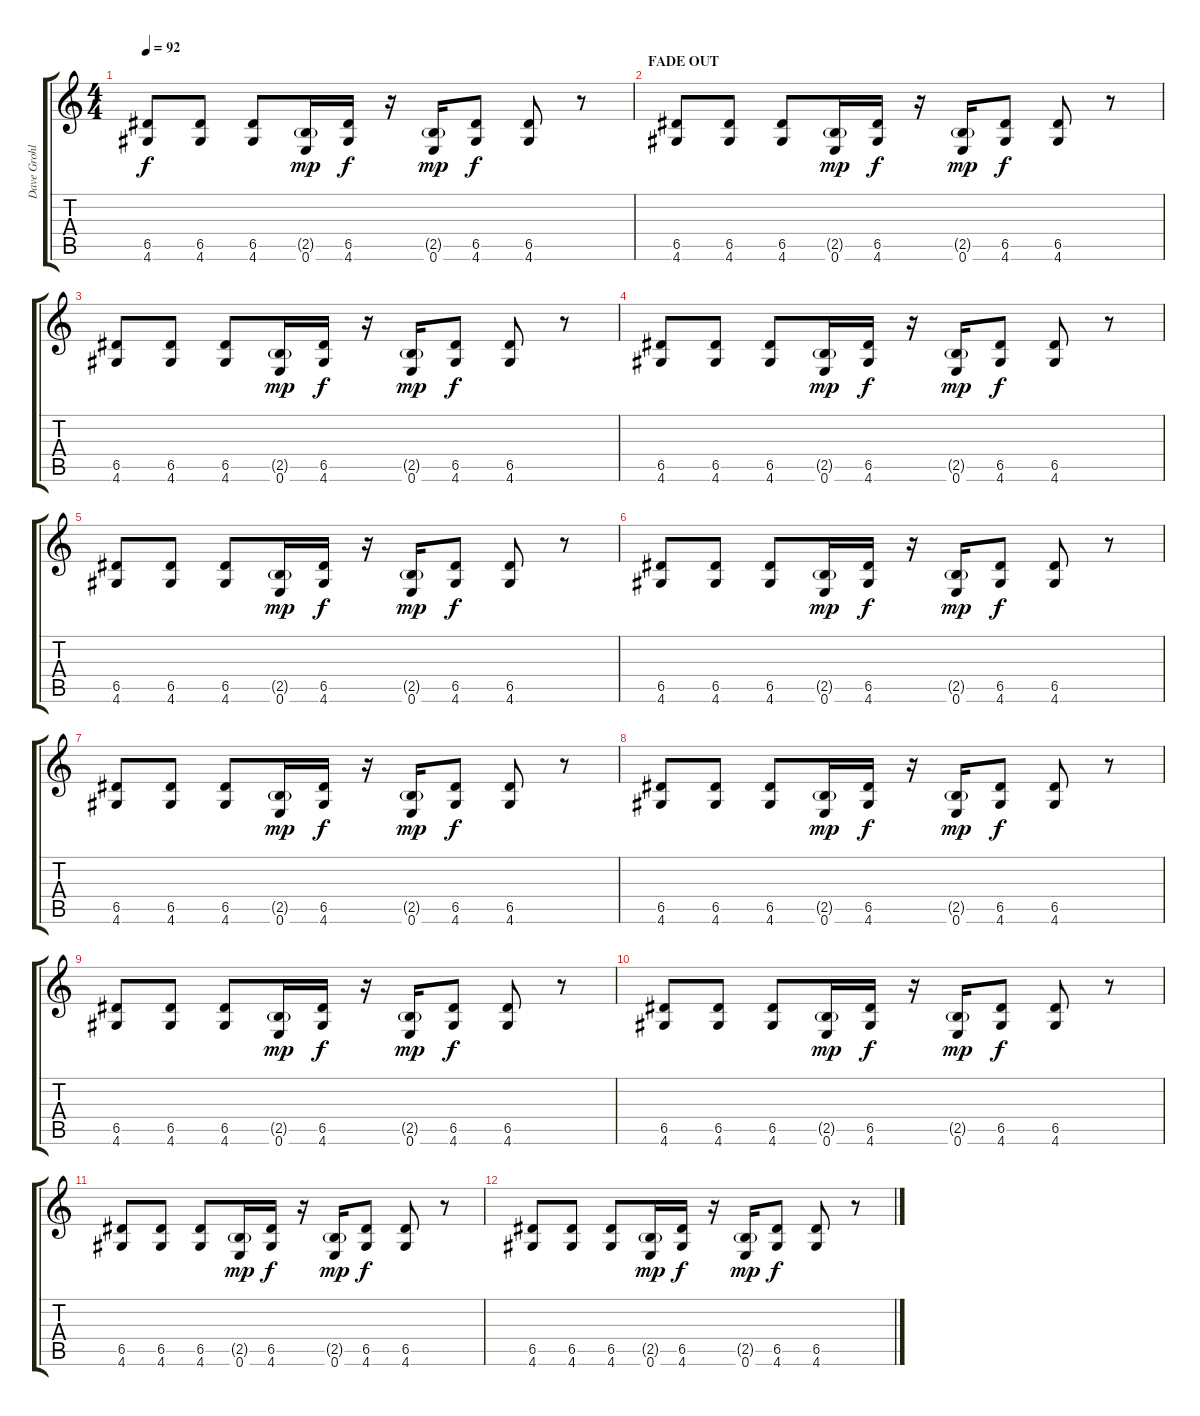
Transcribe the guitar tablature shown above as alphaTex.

\track ("Dave Grohl (Guitar)" "Dave Grohl") {instrument overdrivenguitar}
\staff {score tabs}
\tuning (E4 B3 G3 D3 A2 E2) {hide}
\ts (4 4)
\tempo 92
\clef g2
\ks c
(6.5 4.6).8{dy f} (6.5 4.6).8 (6.5 4.6).8 (2.5{g} 0.6).16{dy mp} (6.5 4.6).16{dy f} r.16 (2.5{g} 0.6).16{dy mp} (6.5 4.6).8{dy f} (6.5 4.6).8 r.8 |
\section ("" "FADE OUT")
(6.5 4.6).8 (6.5 4.6).8 (6.5 4.6).8 (2.5{g} 0.6).16{dy mp} (6.5 4.6).16{dy f} r.16 (2.5{g} 0.6).16{dy mp} (6.5 4.6).8{dy f} (6.5 4.6).8 r.8 |
(6.5 4.6).8 (6.5 4.6).8 (6.5 4.6).8 (2.5{g} 0.6).16{dy mp} (6.5 4.6).16{dy f} r.16 (2.5{g} 0.6).16{dy mp} (6.5 4.6).8{dy f} (6.5 4.6).8 r.8 |
(6.5 4.6).8 (6.5 4.6).8 (6.5 4.6).8 (2.5{g} 0.6).16{dy mp} (6.5 4.6).16{dy f} r.16 (2.5{g} 0.6).16{dy mp} (6.5 4.6).8{dy f} (6.5 4.6).8 r.8 |
(6.5 4.6).8 (6.5 4.6).8 (6.5 4.6).8 (2.5{g} 0.6).16{dy mp} (6.5 4.6).16{dy f} r.16 (2.5{g} 0.6).16{dy mp} (6.5 4.6).8{dy f} (6.5 4.6).8 r.8 |
(6.5 4.6).8 (6.5 4.6).8 (6.5 4.6).8 (2.5{g} 0.6).16{dy mp} (6.5 4.6).16{dy f} r.16 (2.5{g} 0.6).16{dy mp} (6.5 4.6).8{dy f} (6.5 4.6).8 r.8 |
(6.5 4.6).8 (6.5 4.6).8 (6.5 4.6).8 (2.5{g} 0.6).16{dy mp} (6.5 4.6).16{dy f} r.16 (2.5{g} 0.6).16{dy mp} (6.5 4.6).8{dy f} (6.5 4.6).8 r.8 |
(6.5 4.6).8 (6.5 4.6).8 (6.5 4.6).8 (2.5{g} 0.6).16{dy mp} (6.5 4.6).16{dy f} r.16 (2.5{g} 0.6).16{dy mp} (6.5 4.6).8{dy f} (6.5 4.6).8 r.8 |
(6.5 4.6).8 (6.5 4.6).8 (6.5 4.6).8 (2.5{g} 0.6).16{dy mp} (6.5 4.6).16{dy f} r.16 (2.5{g} 0.6).16{dy mp} (6.5 4.6).8{dy f} (6.5 4.6).8 r.8 |
(6.5 4.6).8 (6.5 4.6).8 (6.5 4.6).8 (2.5{g} 0.6).16{dy mp} (6.5 4.6).16{dy f} r.16 (2.5{g} 0.6).16{dy mp} (6.5 4.6).8{dy f} (6.5 4.6).8 r.8 |
(6.5 4.6).8 (6.5 4.6).8 (6.5 4.6).8 (2.5{g} 0.6).16{dy mp} (6.5 4.6).16{dy f} r.16 (2.5{g} 0.6).16{dy mp} (6.5 4.6).8{dy f} (6.5 4.6).8 r.8 |
(6.5 4.6).8 (6.5 4.6).8 (6.5 4.6).8 (2.5{g} 0.6).16{dy mp} (6.5 4.6).16{dy f} r.16 (2.5{g} 0.6).16{dy mp} (6.5 4.6).8{dy f} (6.5 4.6).8 r.8
